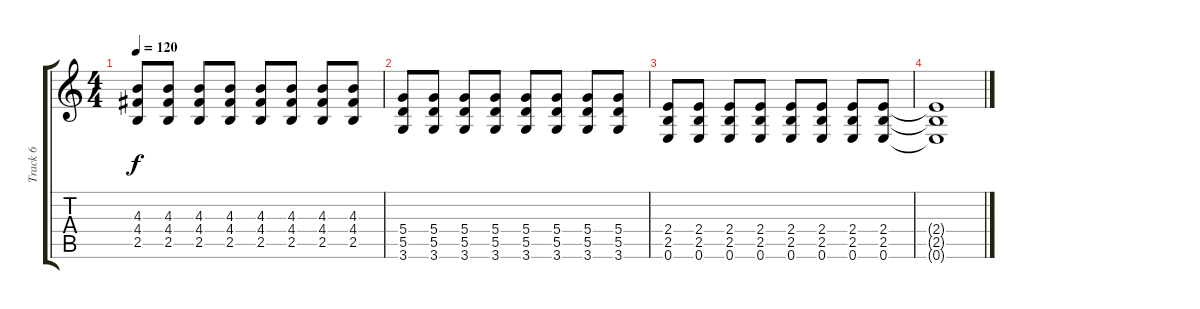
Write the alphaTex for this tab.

\track ("Track 6" "Track 6") {instrument distortionguitar}
\staff {score tabs}
\tuning (E4 B3 G3 D3 A2 E2) {hide}
\ts (4 4)
\tempo 120
\clef g2
\ks c
(4.3 4.4 2.5).8{dy f} (4.3 4.4 2.5).8 (4.3 4.4 2.5).8 (4.3 4.4 2.5).8 (4.3 4.4 2.5).8 (4.3 4.4 2.5).8 (4.3 4.4 2.5).8 (4.3 4.4 2.5).8 |
(5.4 5.5 3.6).8 (5.4 5.5 3.6).8 (5.4 5.5 3.6).8 (5.4 5.5 3.6).8 (5.4 5.5 3.6).8 (5.4 5.5 3.6).8 (5.4 5.5 3.6).8 (5.4 5.5 3.6).8 |
(2.4 2.5 0.6).8 (2.4 2.5 0.6).8 (2.4 2.5 0.6).8 (2.4 2.5 0.6).8 (2.4 2.5 0.6).8 (2.4 2.5 0.6).8 (2.4 2.5 0.6).8 (2.4 2.5 0.6).8 |
(2.4{t} 2.5{t} 0.6{t}).1
